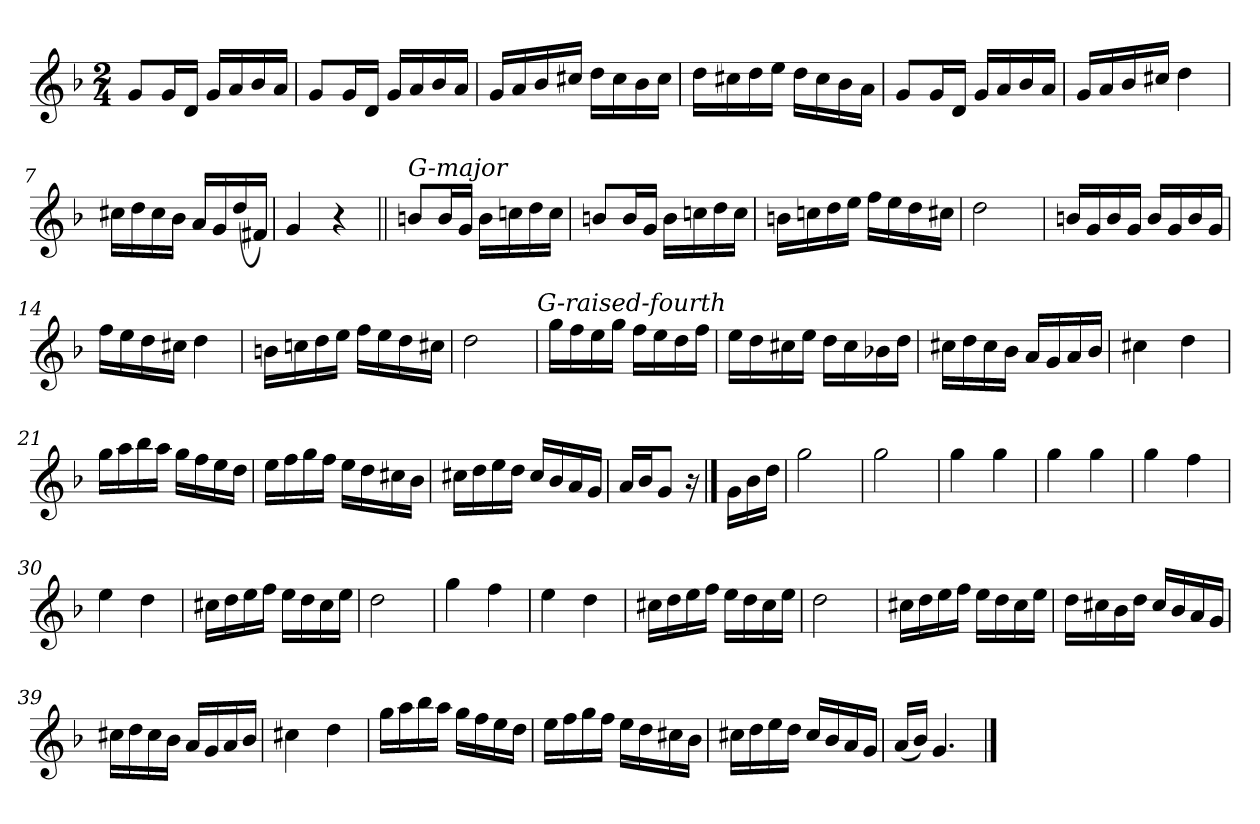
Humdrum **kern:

**kern
*part1
*staff1
*clefG2
*k[b-]
*G:dor
*M2/4
=1
8gL
16gL
16dJJ
16gLL
16a
16b-
16aJJ
=2
8gL
16gL
16dJJ
16gLL
16a
16b-
16aJJ
=3
16gLL
16a
16b-
16cc#XJJ
16ddLL
16cc#
16b-
16cc#JJ
=4
16ddLL
16cc#X
16dd
16eeJJ
16ddLL
16cc#
16b-
16aJJ
=5
8gL
16gL
16dJJ
16gLL
16a
16b-
16aJJ
=6
16gLL
16a
16b-
16cc#XJJ
4dd
=7
16cc#XLL
16dd
16cc#
16b-JJ
16aLL
16g
(16dd
16f#XJJ)
=8
4g
4r
=9||
!LO:TX:a:i:t=G-major
8bnL
16bL
16gJJ
16bLL
16ccn
16dd
16ccJJ
=10
8bnL
16bL
16gJJ
16bLL
16ccn
16dd
16ccJJ
=11
16bnLL
16ccn
16dd
16eeJJ
16ffLL
16ee
16dd
16cc#XJJ
=12
2dd
=13
16bnLL
16g
16b
16gJJ
16bLL
16g
16b
16gJJ
=14
16ffLL
16ee
16dd
16cc#XJJ
4dd
=15
16bnLL
16ccn
16dd
16eeJJ
16ffLL
16ee
16dd
16cc#XJJ
=16
2dd
!LO:TX:a:i:t=G-raised-fourth
=17
16ggLL
16ff
16ee
16ggJJ
16ffLL
16ee
16dd
16ffJJ
=18
16eeLL
16dd
16cc#X
16eeJJ
16ddLL
16cc#
16b-X
16ddJJ
=19
16cc#XLL
16dd
16cc#
16b-JJ
16aLL
16g
16a
16b-JJ
=20
4cc#X
4dd
=21
16ggLL
16aa
16bb-
16aaJJ
16ggLL
16ff
16ee
16ddJJ
=22
16eeLL
16ff
16gg
16ffJJ
16eeLL
16dd
16cc#X
16b-JJ
=23
16cc#XLL
16dd
16ee
16ddJJ
16cc#LL
16b-
16a
16gJJ
=24
16aLL
16b-J
8gJ
16r
==
16gLL
16b-
16ddJJ
=25
2gg
=26
2gg
=27
4gg
4gg
=28
4gg
4gg
=29
4gg
4ff
=30
4ee
4dd
=31
16cc#XLL
16dd
16ee
16ffJJ
16eeLL
16dd
16cc#
16eeJJ
=32
2dd
=33
4gg
4ff
=34
4ee
4dd
=35
16cc#XLL
16dd
16ee
16ffJJ
16eeLL
16dd
16cc#
16eeJJ
=36
2dd
=37
16cc#XLL
16dd
16ee
16ffJJ
16eeLL
16dd
16cc#
16eeJJ
=38
16ddLL
16cc#X
16b-
16ddJJ
16cc#LL
16b-
16a
16gJJ
=39
16cc#XLL
16dd
16cc#
16b-JJ
16aLL
16g
16a
16b-JJ
=40
4cc#X
4dd
=41
16ggLL
16aa
16bb-
16aaJJ
16ggLL
16ff
16ee
16ddJJ
=42
16eeLL
16ff
16gg
16ffJJ
16eeLL
16dd
16cc#X
16b-JJ
=43
16cc#XLL
16dd
16ee
16ddJJ
16cc#LL
16b-
16a
16gJJ
=44
(16aLL
16b-JJ)
4.g
==
*-
